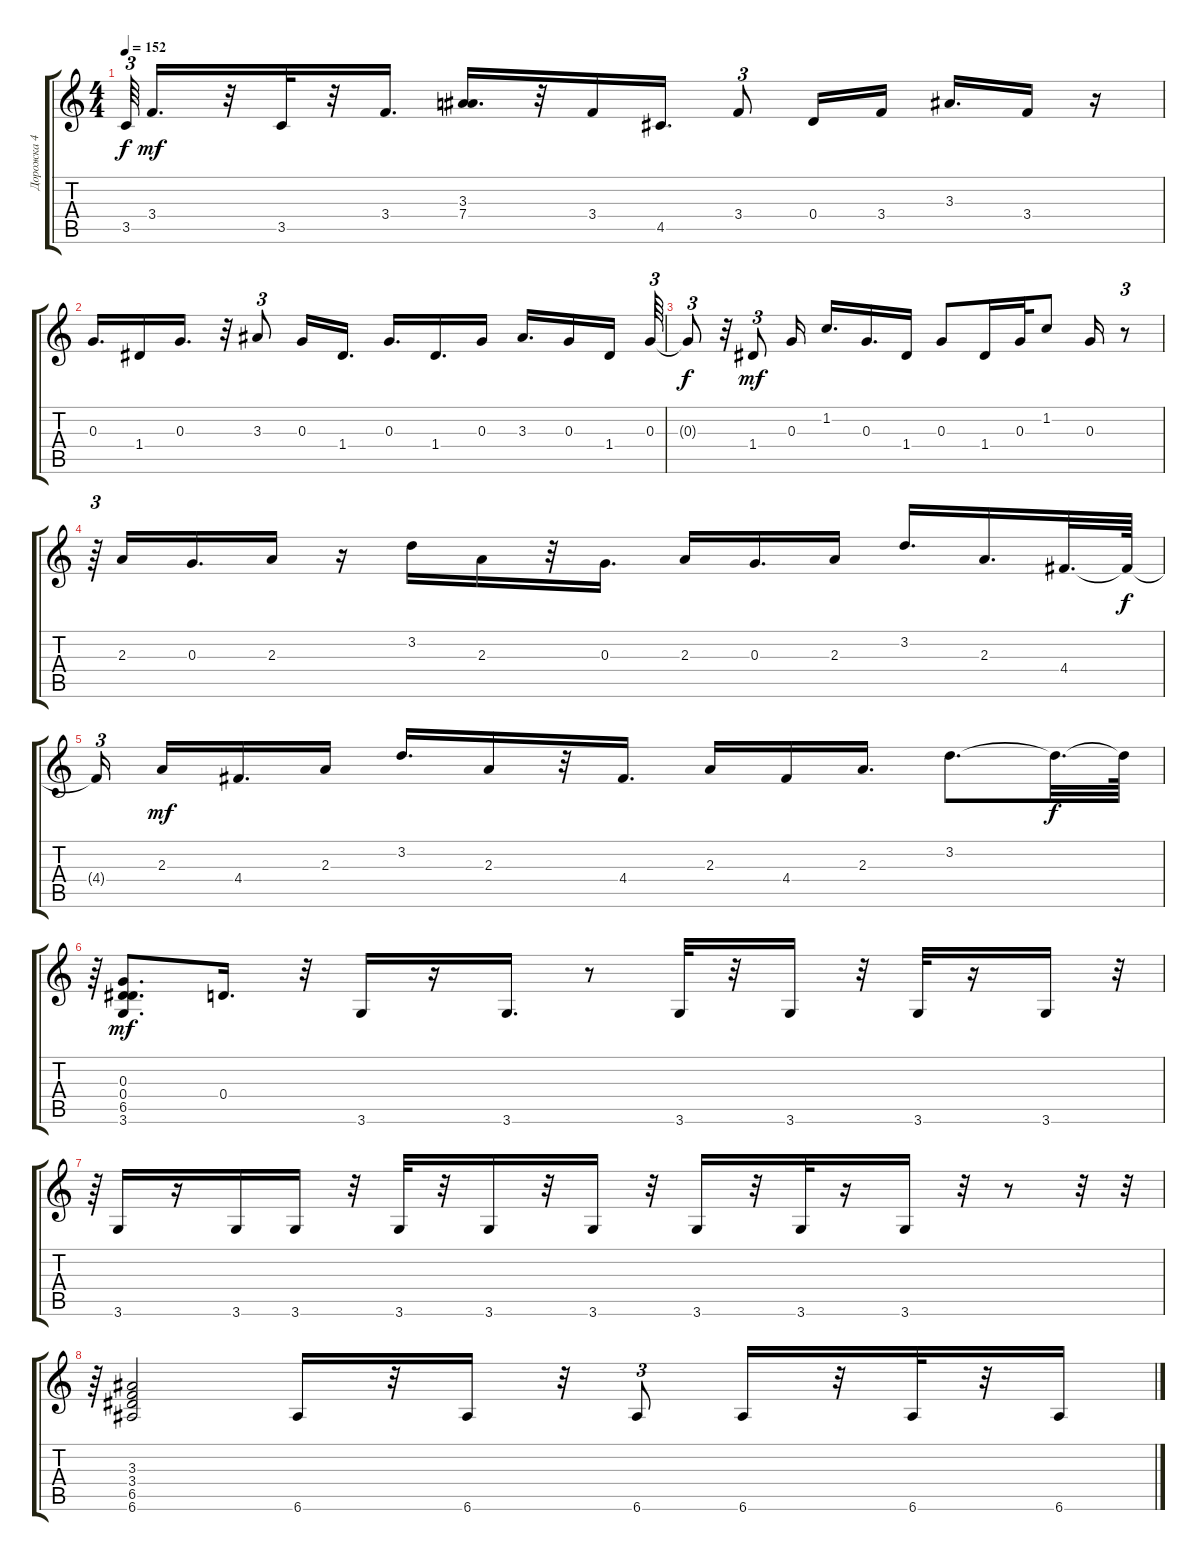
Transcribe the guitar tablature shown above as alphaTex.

\track ("Дорожка 4" "Дорожка 4") {instrument overdrivenguitar}
\staff {score tabs}
\tuning (E4 B3 G3 D3 A2 E2) {hide}
\ts (4 4)
\tempo 152
\clef g2
\ks c
3.5{t}.64{tu (3 2) dy f} 3.4.16{d dy mf} r.32 3.5.32 r.32 3.4.16{d} (3.3 7.4).16{d} r.32 3.4.16 4.5.16{d} 3.4.8{tu (3 2)} 0.4.16 3.4.16 3.3.16{d} 3.4.16 r.16 |
0.3.16{d} 1.4.16 0.3.16{d} r.32 3.3.8{tu (3 2)} 0.3.16 1.4.16{d} 0.3.16{d} 1.4.16{d} 0.3.16 3.3.16{d} 0.3.16 1.4.16{beam splitsecondary} 0.3.64{tu (3 2)} |
0.3{t}.8{tu (3 2) dy f} r.32 1.4.8{tu (3 2) dy mf} 0.3.16 1.2.16{d} 0.3.16{d} 1.4.16 0.3.8 1.4.16 0.3.32 1.2.8 0.3.16 r.8{tu (3 2)} |
r.64{tu (3 2)} 2.3.16 0.3.16{d} 2.3.16 r.16 3.2.16 2.3.16 r.32 0.3.16{d} 2.3.16 0.3.16{d} 2.3.16 3.2.16{d} 2.3.16{d} 4.4.32{d} 4.4{t}.64{dy f} |
4.4{t}.16{tu (3 2) beam splitsecondary} 2.3.16{dy mf} 4.4.16{d} 2.3.16 3.2.16{d} 2.3.16 r.32 4.4.16{d} 2.3.16 4.4.16 2.3.16{d} 3.2.8{d} 3.2{t}.32{d dy f} 3.2{t}.64 |
r.64{tu (3 2)} (0.3 0.4 6.5 3.6).8{d dy mf} 0.4.16{d} r.32 3.6.16 r.16 3.6.16{d} r.8 3.6.32 r.32 3.6.16 r.32 3.6.32 r.16 3.6.16 r.32{tu (3 2)} |
r.64{tu (3 2)} 3.6.16 r.16 3.6.16 3.6.16 r.32 3.6.32 r.32 3.6.16 r.32 3.6.16 r.32 3.6.16 r.32 3.6.32 r.16 3.6.16 r.32 r.8 r.32 r.32{tu (3 2)} |
r.64{tu (3 2)} (3.3 3.4 6.5 6.6).2 6.6.16 r.32 6.6.16 r.32 6.6.8{tu (3 2)} 6.6.16 r.32 6.6.32 r.32 6.6.16
